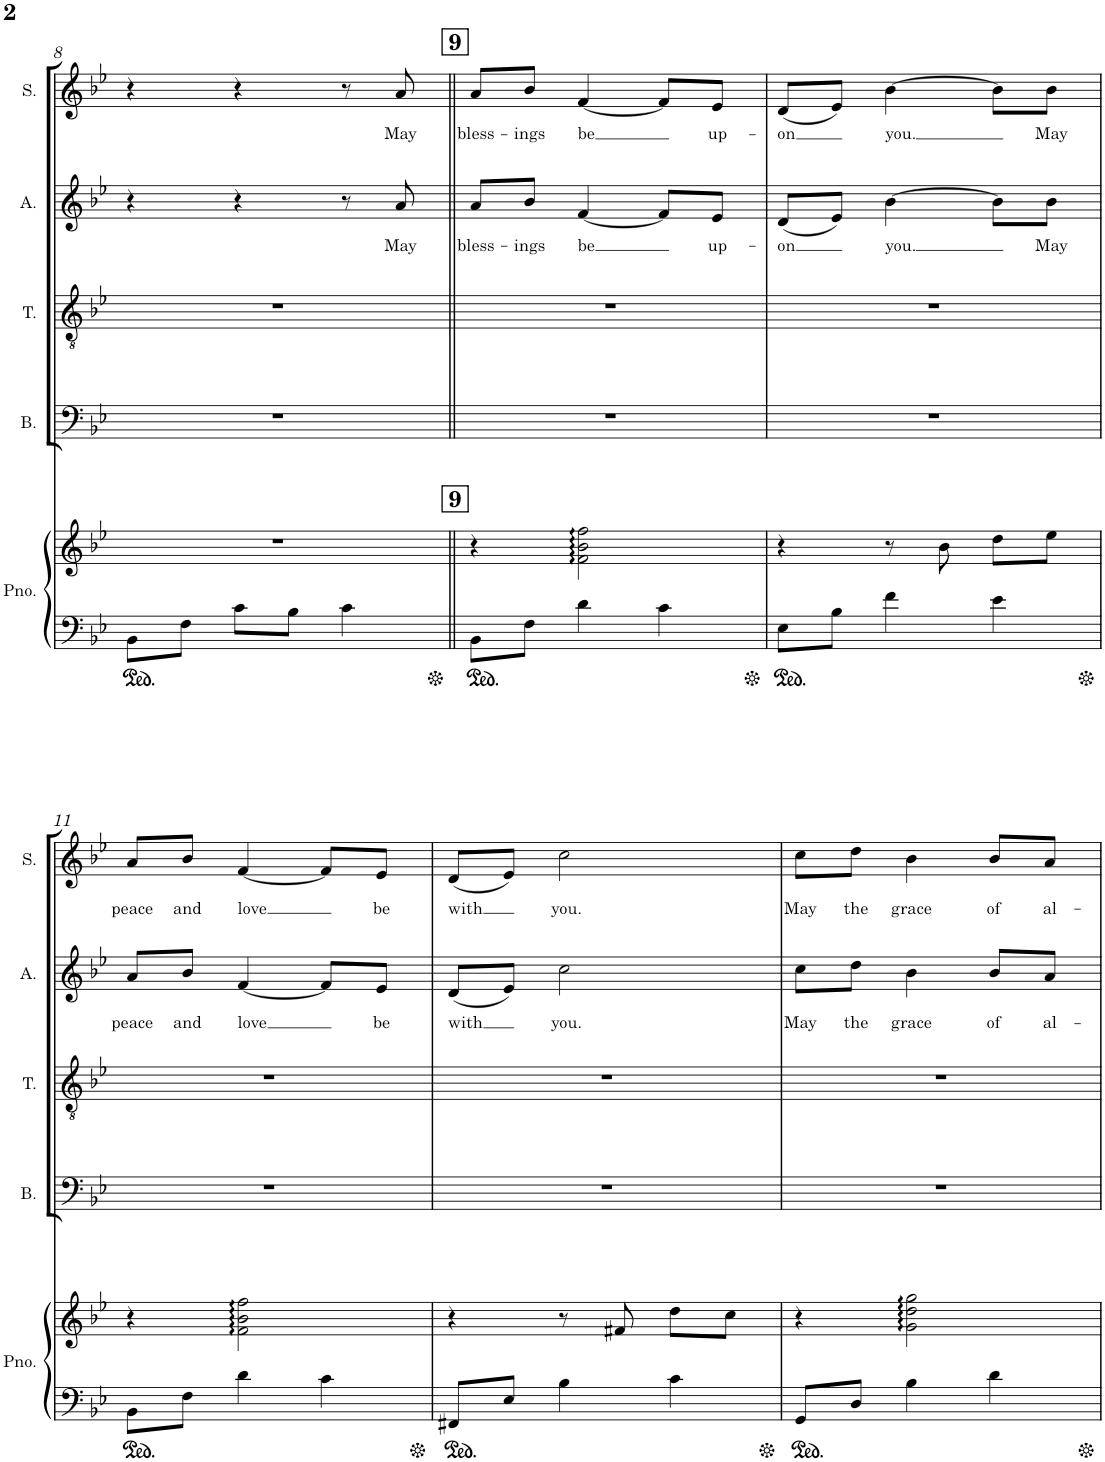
**kern	**kern	**kern	**kern	**kern	**text	**kern	**text
*part5	*part5	*part4	*part3	*part2	*part2	*part1	*part1
*staff6	*staff5	*staff4	*staff3	*staff2	*staff2	*staff1	*staff1
*I"Piano	*	*I"Bass	*I"Tenor	*I"Alto	*	*I"Soprano	*
*I'Pno.	*	*I'B.	*I'T.	*I'A.	*	*I'S.	*
!!LO:PB:g=z
*clefF4	*clefG2	*clefF4	*clefGv2	*clefG2	*	*clefG2	*
*k[b-e-]	*k[b-e-]	*k[b-e-]	*k[b-e-]	*k[b-e-]	*	*k[b-e-]	*
*M3/4	*M3/4	*M3/4	*M3/4	*M3/4	*	*M3/4	*
=8	=8	=8	=8	=8	=8	=8	=8
8BB-\L	2.r	2.r	2.r	4r	.	4r	.
8F\J	.	.	.	.	.	.	.
8c\L	.	.	.	4r	.	4r	.
8B-\J	.	.	.	.	.	.	.
4c\	.	.	.	8r	.	8r	.
!	!	!	!	!	!LO:LY:b	!	!LO:LY:b
.	.	.	.	8a/	May	8a/	May
!!LO:REH:place=s1:a:B:cj:fs=14:t=9
!!LO:REH:place=s5:a:B:cj:fs=14:t=9
=9||	=9||	=9||	=9||	=9||	=9||	=9||	=9||
!	!	!	!	!	!LO:LY:b	!	!LO:LY:b
8BB-\L	4r	2.r	2.r	8a/L	bless-	8a/L	bless-
!	!	!	!	!	!LO:LY:b	!	!LO:LY:b
8F\J	.	.	.	8b-/J	-ings	8b-/J	-ings
!	!	!	!	!	!LO:LY:b	!	!LO:LY:b
4d\	2f\ 2b-\ 2ff\	.	.	[4f/	be	[4f/	be
4c\	.	.	.	8f/L]	.	8f/L]	.
!	!	!	!	!	!LO:LY:b	!	!LO:LY:b
.	.	.	.	8e-/J	up-	8e-/J	up-
=10	=10	=10	=10	=10	=10	=10	=10
!	!	!	!	!	!LO:LY:b	!	!LO:LY:b
8E-\L	4r	2.r	2.r	(8d/L	-on	(8d/L	-on
8B-\J	.	.	.	8e-/J)	.	8e-/J)	.
!	!	!	!	!	!LO:LY:b	!	!LO:LY:b
4f\	8r	.	.	[4b-\	you.	[4b-\	you.
.	8b-\	.	.	.	.	.	.
4e-\	8dd\L	.	.	8b-\L]	.	8b-\L]	.
!	!	!	!	!	!LO:LY:b	!	!LO:LY:b
.	8ee-\J	.	.	8b-\J	May	8b-\J	May
!!LO:LB:g=z
=11	=11	=11	=11	=11	=11	=11	=11
!	!	!	!	!	!LO:LY:b	!	!LO:LY:b
8BB-\L	4r	2.r	2.r	8a/L	peace	8a/L	peace
!	!	!	!	!	!LO:LY:b	!	!LO:LY:b
8F\J	.	.	.	8b-/J	and	8b-/J	and
!	!	!	!	!	!LO:LY:b	!	!LO:LY:b
4d\	2f\ 2b-\ 2ff\	.	.	[4f/	love	[4f/	love
4c\	.	.	.	8f/L]	.	8f/L]	.
!	!	!	!	!	!LO:LY:b	!	!LO:LY:b
.	.	.	.	8e-/J	be	8e-/J	be
=12	=12	=12	=12	=12	=12	=12	=12
!	!	!	!	!	!LO:LY:b	!	!LO:LY:b
8FF#X/L	4r	2.r	2.r	(8d/L	with	(8d/L	with
8E-/J	.	.	.	8e-/J)	.	8e-/J)	.
!	!	!	!	!	!LO:LY:b	!	!LO:LY:b
4B-\	8r	.	.	2cc\	you.	2cc\	you.
.	8f#X/	.	.	.	.	.	.
4c\	8dd\L	.	.	.	.	.	.
.	8cc\J	.	.	.	.	.	.
=13	=13	=13	=13	=13	=13	=13	=13
!	!	!	!	!	!LO:LY:b	!	!LO:LY:b
8GG/L	4r	2.r	2.r	8cc\L	May	8cc\L	May
!	!	!	!	!	!LO:LY:b	!	!LO:LY:b
8D/J	.	.	.	8dd\J	the	8dd\J	the
!	!	!	!	!	!LO:LY:b	!	!LO:LY:b
4B-\	2g\ 2dd\ 2gg\	.	.	4b-\	grace	4b-\	grace
!	!	!	!	!	!LO:LY:b	!	!LO:LY:b
4d\	.	.	.	8b-/L	of	8b-/L	of
!	!	!	!	!	!LO:LY:b	!	!LO:LY:b
.	.	.	.	8a/J	al-	8a/J	al-
=	=	=	=	=	=	=	=
*-	*-	*-	*-	*-	*-	*-	*-
